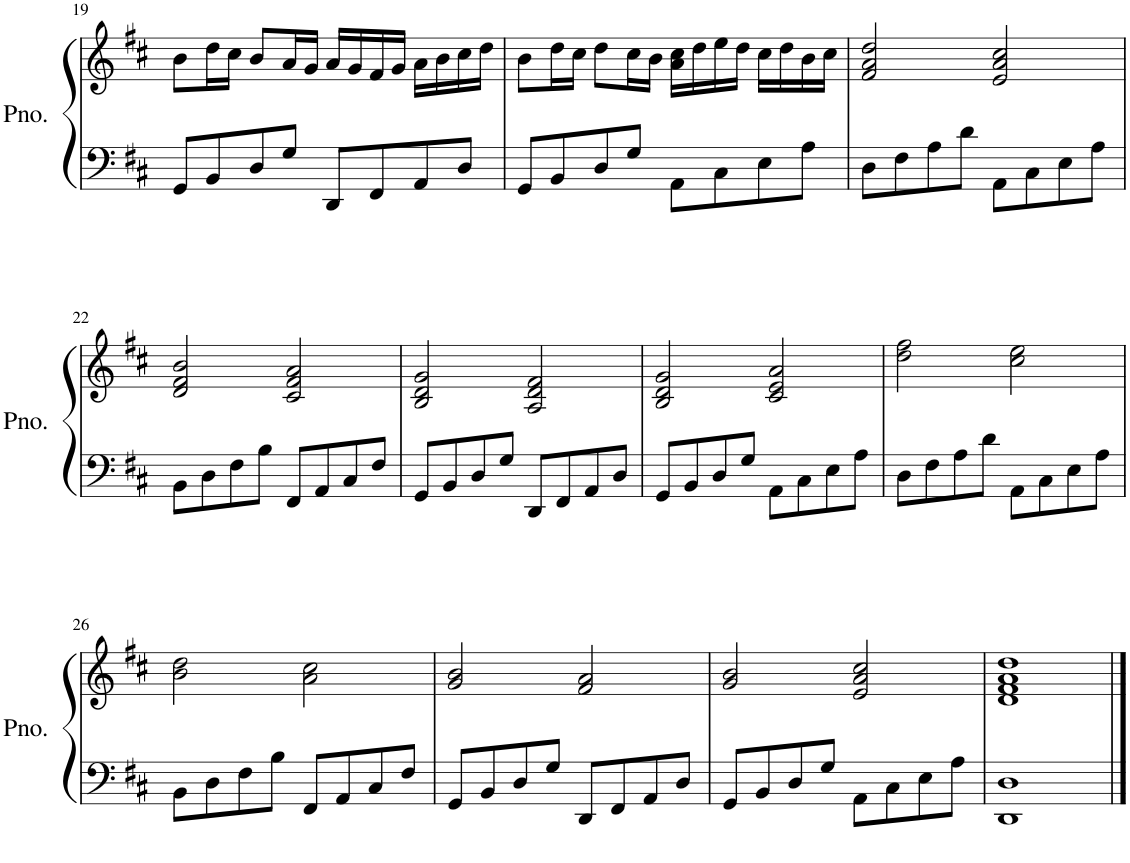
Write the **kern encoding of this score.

**kern	**kern
*part1	*part1
*staff2	*staff1
*I"Piano	*
*I'Pno.	*
!!LO:PB:g=z
*clefF4	*clefG2
*k[f#c#]	*k[f#c#]
*M4/4	*M4/4
=19	=19
8GG/L	8b\L
8BB/	16dd\L
.	16cc#\JJ
8D/	8b/L
8G/J	16a/L
.	16g/JJ
8DD/L	16a/LL
.	16g/
8FF#/	16f#/
.	16g/JJ
8AA/	16a\LL
.	16b\
8D/J	16cc#\
.	16dd\JJ
=20	=20
8GG/L	8b\L
8BB/	16dd\L
.	16cc#\JJ
8D/	8dd\L
8G/J	16cc#\L
.	16b\JJ
8AA\L	16a\ 16cc#\LL
.	16dd\
8C#\	16ee\
.	16dd\JJ
8E\	16cc#\LL
.	16dd\
8A\J	16b\
.	16cc#\JJ
=21	=21
8D\L	2f#/ 2a/ 2dd/
8F#\	.
8A\	.
8d\J	.
8AA\L	2e/ 2a/ 2cc#/
8C#\	.
8E\	.
8A\J	.
!!LO:LB:g=z
=22	=22
8BB\L	2d/ 2f#/ 2b/
8D\	.
8F#\	.
8B\J	.
8FF#/L	2c#/ 2f#/ 2a/
8AA/	.
8C#/	.
8F#/J	.
=23	=23
8GG/L	2B/ 2d/ 2g/
8BB/	.
8D/	.
8G/J	.
8DD/L	2A/ 2d/ 2f#/
8FF#/	.
8AA/	.
8D/J	.
=24	=24
8GG/L	2B/ 2d/ 2g/
8BB/	.
8D/	.
8G/J	.
8AA\L	2c#/ 2e/ 2a/
8C#\	.
8E\	.
8A\J	.
=25	=25
8D\L	2dd\ 2ff#\
8F#\	.
8A\	.
8d\J	.
8AA\L	2cc#\ 2ee\
8C#\	.
8E\	.
8A\J	.
!!LO:LB:g=z
=26	=26
8BB\L	2b\ 2dd\
8D\	.
8F#\	.
8B\J	.
8FF#/L	2a\ 2cc#\
8AA/	.
8C#/	.
8F#/J	.
=27	=27
8GG/L	2g/ 2b/
8BB/	.
8D/	.
8G/J	.
8DD/L	2f#/ 2a/
8FF#/	.
8AA/	.
8D/J	.
=28	=28
8GG/L	2g/ 2b/
8BB/	.
8D/	.
8G/J	.
8AA\L	2e/ 2a/ 2cc#/
8C#\	.
8E\	.
8A\J	.
=29	=29
1DD 1D	1d 1f# 1a 1dd
==	==
*-	*-
